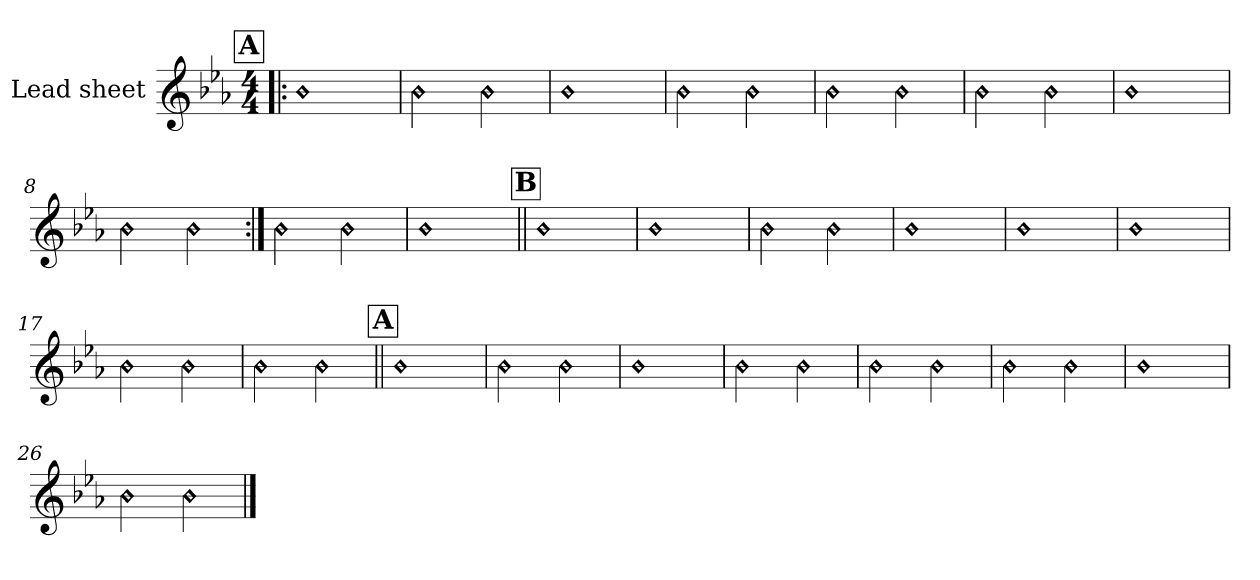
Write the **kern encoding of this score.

**kern
*part1
*staff1
*I"Lead sheet
*clefG2
*k[b-e-a-]
*E-:
*M4/4
!!LO:REH:place=s1:a:t=A
=1!|:
!LO:N:head=diamond
1b-
=2
!LO:N:head=diamond
2b-
!LO:N:head=diamond
2b-
=3
!LO:N:head=diamond
1b-
=4
!LO:N:head=diamond
2b-
!LO:N:head=diamond
2b-
!!LO:LB:g=z
=5
!LO:N:head=diamond
2b-
!LO:N:head=diamond
2b-
=6
!LO:N:head=diamond
2b-
!LO:N:head=diamond
2b-
=7
!LO:N:head=diamond
1b-
=8
!LO:N:head=diamond
2b-
!LO:N:head=diamond
2b-
!!LO:LB:g=z
=9:|!
!LO:N:head=diamond
2b-
!LO:N:head=diamond
2b-
=10
!LO:N:head=diamond
1b-
!!LO:REH:place=s1:a:t=B
=11||
!LO:N:head=diamond
1b-
=12
!LO:N:head=diamond
1b-
!!LO:LB:g=z
=13
!LO:N:head=diamond
2b-
!LO:N:head=diamond
2b-
=14
!LO:N:head=diamond
1b-
=15
!LO:N:head=diamond
1b-
=16
!LO:N:head=diamond
1b-
!!LO:LB:g=z
=17
!LO:N:head=diamond
2b-
!LO:N:head=diamond
2b-
=18
!LO:N:head=diamond
2b-
!LO:N:head=diamond
2b-
!!LO:REH:place=s1:a:t=A
=19||
!LO:N:head=diamond
1b-
=20
!LO:N:head=diamond
2b-
!LO:N:head=diamond
2b-
!!LO:LB:g=z
=21
!LO:N:head=diamond
1b-
=22
!LO:N:head=diamond
2b-
!LO:N:head=diamond
2b-
=23
!LO:N:head=diamond
2b-
!LO:N:head=diamond
2b-
=24
!LO:N:head=diamond
2b-
!LO:N:head=diamond
2b-
!!LO:LB:g=z
=25
!LO:N:head=diamond
1b-
=26
!LO:N:head=diamond
2b-
!LO:N:head=diamond
2b-
==
*-
